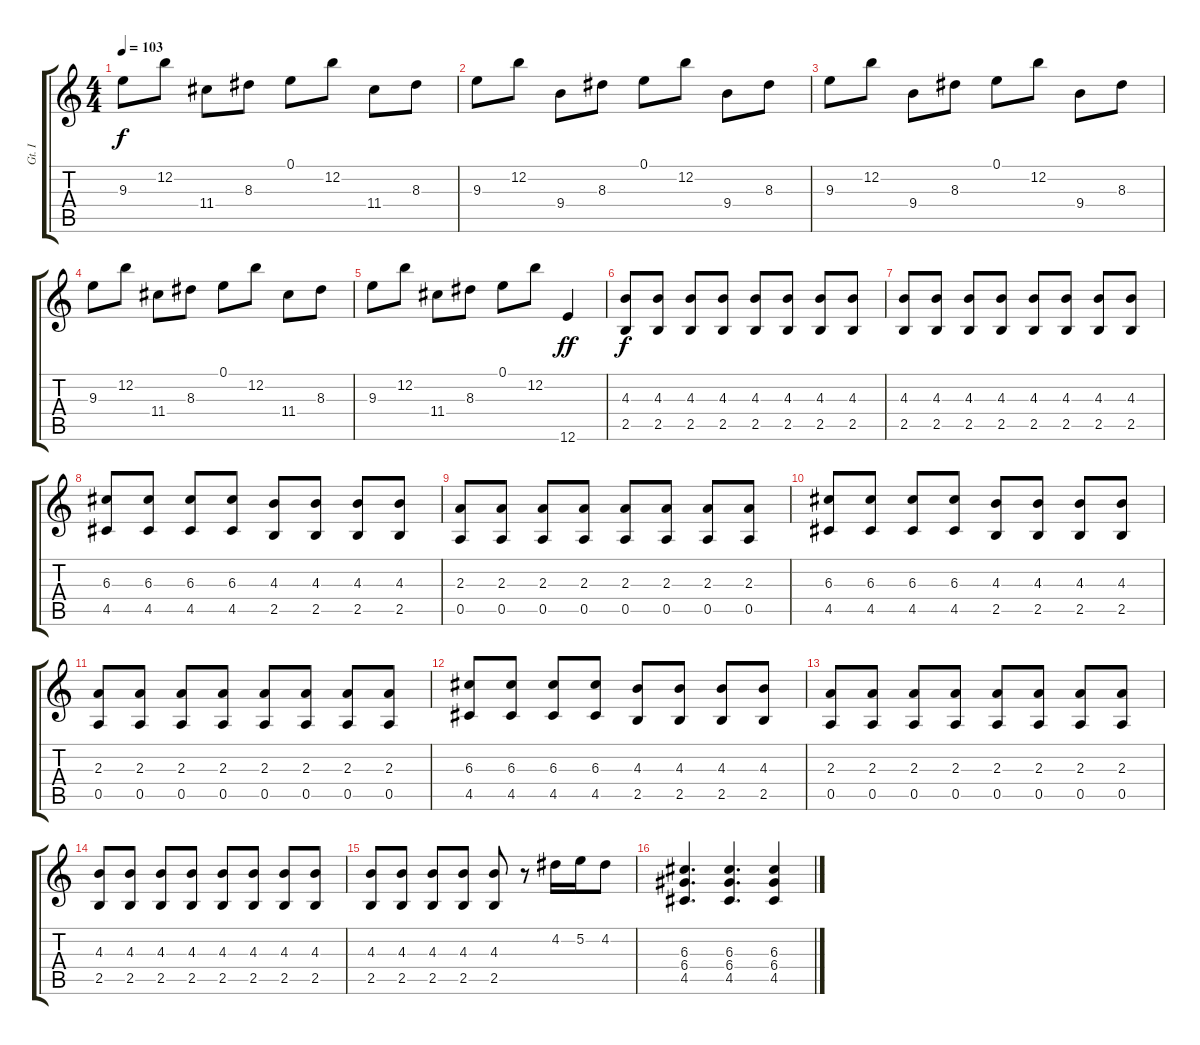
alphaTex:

\track ("Gt. I" "Gt. I") {instrument distortionguitar}
\staff {score tabs}
\tuning (E4 B3 G3 D3 A2 E2) {hide}
\ts (4 4)
\tempo 103
\clef g2
\ks c
9.3.8{dy f} 12.2.8 11.4.8 8.3.8 0.1.8 12.2.8 11.4.8 8.3.8 |
9.3.8 12.2.8 9.4.8 8.3.8 0.1.8 12.2.8 9.4.8 8.3.8 |
9.3.8 12.2.8 9.4.8 8.3.8 0.1.8 12.2.8 9.4.8 8.3.8 |
9.3.8 12.2.8 11.4.8 8.3.8 0.1.8 12.2.8 11.4.8 8.3.8 |
9.3.8 12.2.8 11.4.8 8.3.8 0.1.8 12.2.8 12.6.4{dy ff instrument distortionguitar} |
(4.3 2.5).8{dy f} (4.3 2.5).8 (4.3 2.5).8 (4.3 2.5).8 (4.3 2.5).8 (4.3 2.5).8 (4.3 2.5).8 (4.3 2.5).8 |
(4.3 2.5).8 (4.3 2.5).8 (4.3 2.5).8 (4.3 2.5).8 (4.3 2.5).8 (4.3 2.5).8 (4.3 2.5).8 (4.3 2.5).8 |
(6.3 4.5).8{instrument electricguitarclean} (6.3 4.5).8 (6.3 4.5).8 (6.3 4.5).8 (4.3 2.5).8 (4.3 2.5).8 (4.3 2.5).8 (4.3 2.5).8 |
(2.3 0.5).8 (2.3 0.5).8 (2.3 0.5).8 (2.3 0.5).8 (2.3 0.5).8 (2.3 0.5).8 (2.3 0.5).8 (2.3 0.5).8 |
(6.3 4.5).8 (6.3 4.5).8 (6.3 4.5).8 (6.3 4.5).8 (4.3 2.5).8 (4.3 2.5).8 (4.3 2.5).8 (4.3 2.5).8 |
(2.3 0.5).8 (2.3 0.5).8 (2.3 0.5).8 (2.3 0.5).8 (2.3 0.5).8 (2.3 0.5).8 (2.3 0.5).8 (2.3 0.5).8 |
(6.3 4.5).8 (6.3 4.5).8 (6.3 4.5).8 (6.3 4.5).8 (4.3 2.5).8 (4.3 2.5).8 (4.3 2.5).8 (4.3 2.5).8 |
(2.3 0.5).8 (2.3 0.5).8 (2.3 0.5).8 (2.3 0.5).8 (2.3 0.5).8 (2.3 0.5).8 (2.3 0.5).8 (2.3 0.5).8 |
(4.3 2.5).8 (4.3 2.5).8 (4.3 2.5).8 (4.3 2.5).8 (4.3 2.5).8 (4.3 2.5).8 (4.3 2.5).8 (4.3 2.5).8 |
(4.3 2.5).8 (4.3 2.5).8 (4.3 2.5).8 (4.3 2.5).8 (4.3 2.5).8 r.8 4.2.16{instrument distortionguitar} 5.2.16 4.2.8 |
(6.3 6.4 4.5).4{d} (6.3 6.4 4.5).4{d} (6.3 6.4 4.5).4
